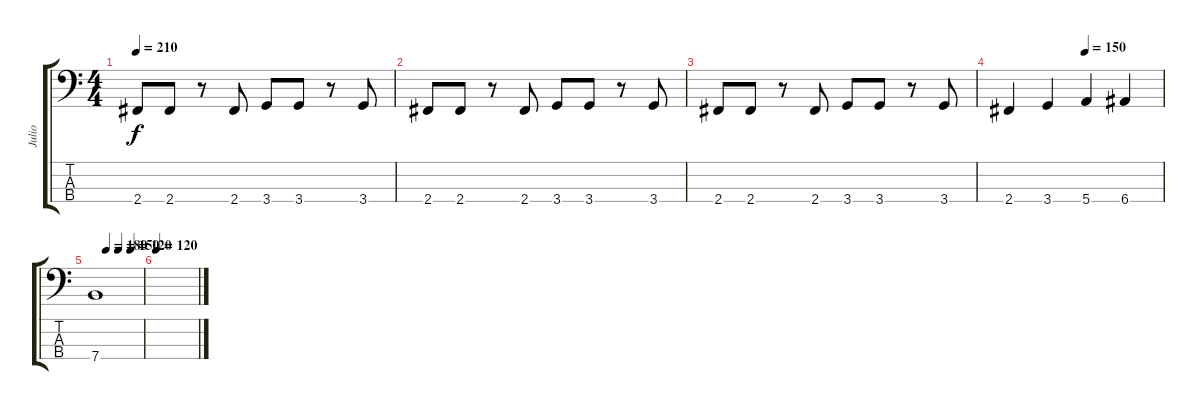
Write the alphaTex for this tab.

\track ("Julio" "Julio") {instrument electricbassfinger}
\staff {score tabs}
\tuning (G2 D2 A1 E1) {hide}
\ts (4 4)
\tempo 210
\clef f4
\ks c
2.4.8{dy f} 2.4.8 r.8 2.4.8 3.4.8 3.4.8 r.8 3.4.8 |
2.4.8 2.4.8 r.8 2.4.8 3.4.8 3.4.8 r.8 3.4.8 |
2.4.8 2.4.8 r.8 2.4.8 3.4.8 3.4.8 r.8 3.4.8 |
\tempo (150 0.5)
2.4.4 3.4.4 5.4.4 6.4.4 |
\tempo (180 0.25)
\tempo (150 0.5)
\tempo (120 0.75)
7.4.1 |
\tempo 120
